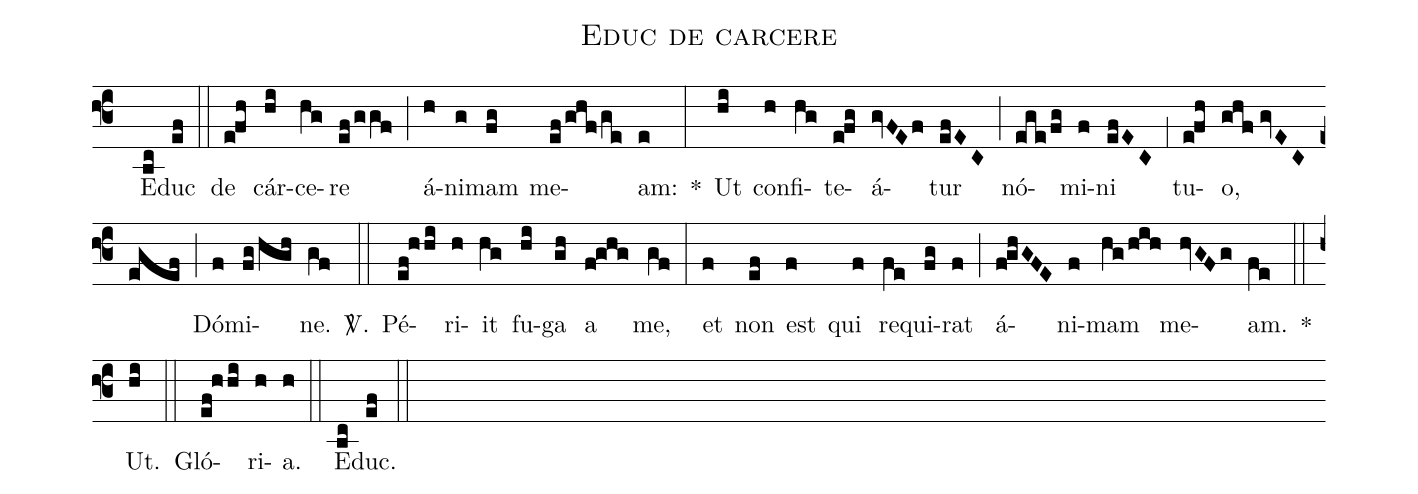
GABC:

name:Educ de carcere;
office-part:Responsorium;
mode:2;
%%
(f3) () E(bc)duc(ef) (::) de(e!fh) cár(hi)ce(hg)re(ef/ggf) (;) á(h)ni(g)mam(fg) me(ef/ghf/ge)am:(e) *(:) Ut(hi) con(h)fi(hg)te(e!fg)á(gvFEf)tur(efEC) (;) nó(ege/fg)mi(f)ni(efEC) (;1) tu(e!fh)o,(ghf//gvEC/egef) (;) Dó(f)mi(fg/hgh)ne.(gf) <sp>V/</sp>.(::) Pé(ef!hhi)ri(h)it(hg) fu(hi)ga(gh) a(f!ghg) me,(gf) (:) et(f) non(ef) est(f) qui(f) re(fe)qui(fg)rat(f) (;) á(f!ghGFE)ni(f)mam(hg/hih) me(hvGFg)am.(fe) *(::) Ut.(hi) (::) Gló(ef!hhi)ri(h)a.(h) (::) E(bc)duc.(ef) (::)
